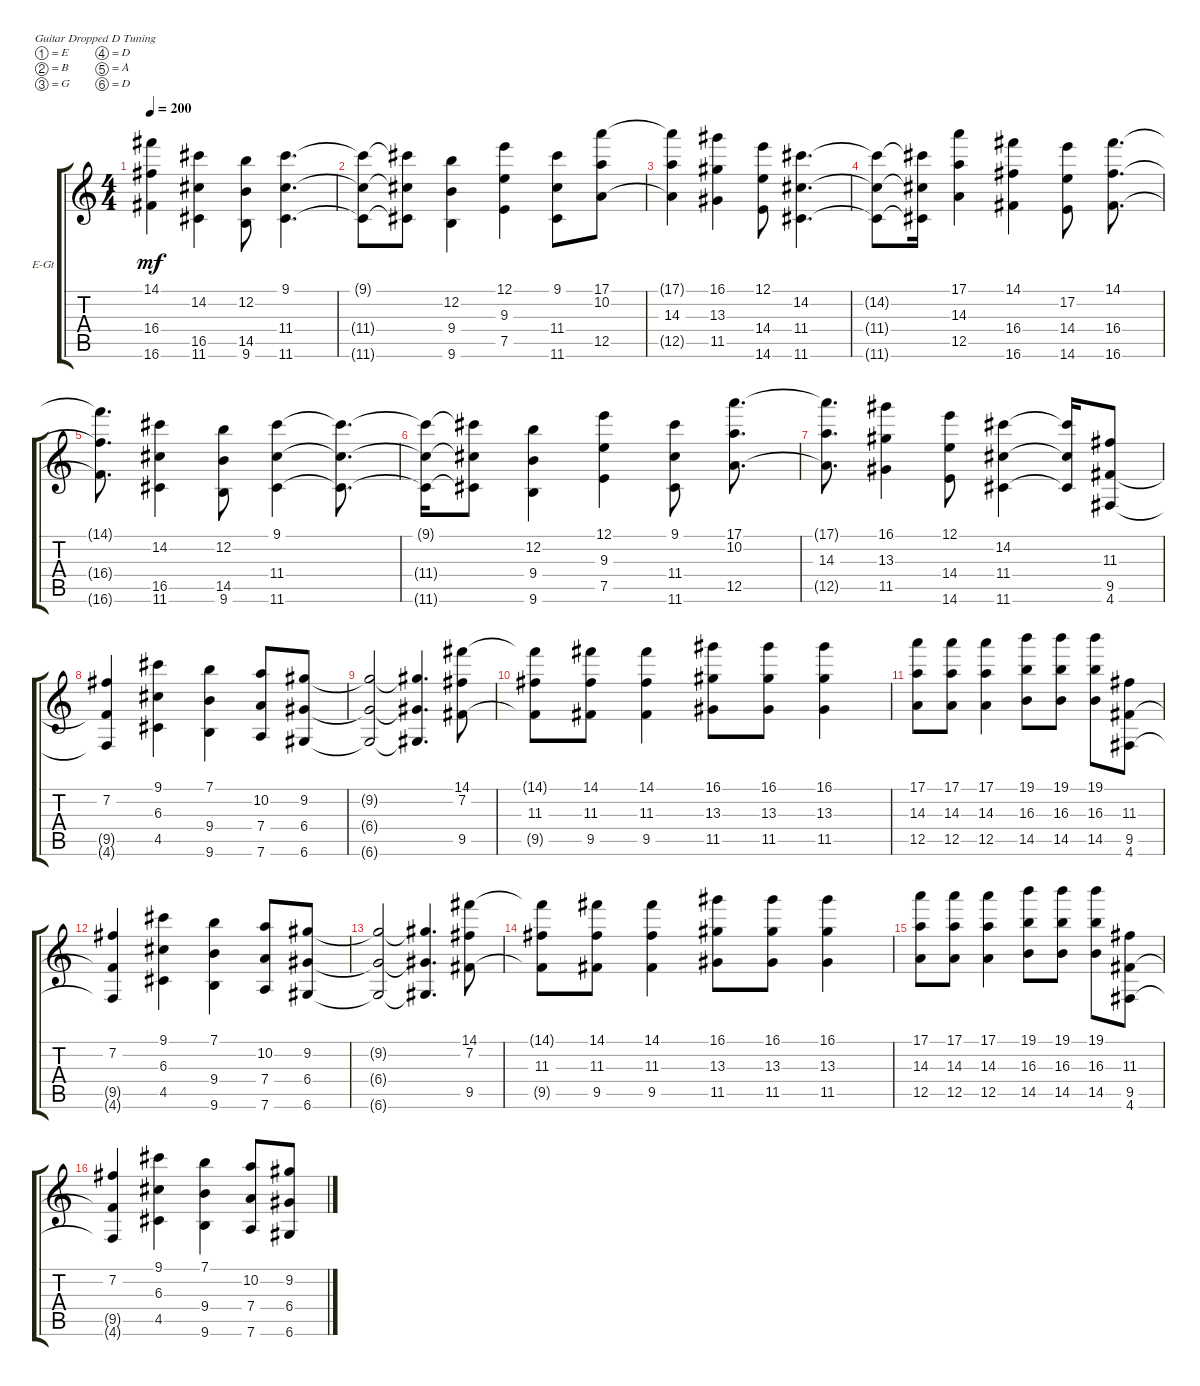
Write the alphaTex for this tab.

\bracketExtendMode groupsimilarinstruments
\firstSystemTrackNameOrientation horizontal
\otherSystemsTrackNameOrientation horizontal
\track ("Keyboards" "E-Gt") {instrument electricguitarclean}
\staff {score tabs}
\tuning (E4 B3 G3 D3 A2 D2)
\ts (4 4)
\tempo 200
\clef g2
\ks c
(16.6{t} 16.4{t} 14.1{t}).4{dy mf} (11.6 16.5 14.2).4 (9.6 14.5 12.2).8 (11.6 11.4 9.1).4{d} |
(11.6{t} 11.4{t} 9.1{t}).8 (11.6{t} 11.4{t} 9.1{t}).8 (9.6 9.4 12.2).4 (7.5 9.3 12.1).4 (11.6 11.4 9.1).8 (12.5 10.2 17.1).8 |
(12.5{t} 14.3 17.1{t}).4 (11.5 13.3 16.1).4 (14.6 14.4 12.1).8 (11.6 11.4 14.2).4{d} |
(11.6{t} 11.4{t} 14.2{t}).8 (11.6{t} 11.4{t} 14.2{t}).16 (12.5 14.3 17.1).4 (16.6 16.4 14.1).4 (14.6 14.4 17.2).8 (16.6 16.4 14.1).8{d} |
(16.6{t} 16.4{t} 14.1{t}).8{d} (11.6 16.5 14.2).4 (9.6 14.5 12.2).8 (11.6 11.4 9.1).4 (11.6{t} 11.4{t} 9.1{t}).8{d} |
(11.6{t} 11.4{t} 9.1{t}).16 (11.6{t} 11.4{t} 9.1{t}).8 (9.6 9.4 12.2).4 (7.5 9.3 12.1).4 (11.6 11.4 9.1).8 (12.5 10.2 17.1).8{d} |
(12.5{t} 14.3 17.1{t}).8{d} (11.5 13.3 16.1).4 (14.6 14.4 12.1).8 (11.6 11.4 14.2).4 (11.6{t} 11.4{t} 14.2{t}).16 (4.6 9.5 11.3).8 |
(4.6{t} 9.5{t} 7.2).4 (4.5 6.3 9.1).4 (9.6 9.4 7.1).4 (7.6 7.4 10.2).8 (6.6 6.4 9.2).8 |
(6.6{t} 6.4{t} 9.2{t}).2 (6.6{t} 6.4{t} 9.2{t}).4{d} (9.5 7.2 14.1).8 |
(9.5{t} 11.3 14.1{t}).8 (9.5 11.3 14.1).8 (9.5 11.3 14.1).4 (11.5 13.3 16.1).8 (11.5 13.3 16.1).8 (11.5 13.3 16.1).4 |
(12.5 14.3 17.1).8 (12.5 14.3 17.1).8 (12.5 14.3 17.1).4 (14.5 16.3 19.1).8 (14.5 16.3 19.1).8 (14.5 16.3 19.1).8 (4.6 9.5 11.3).8 |
(4.6{t} 9.5{t} 7.2).4 (4.5 6.3 9.1).4 (9.6 9.4 7.1).4 (7.6 7.4 10.2).8 (6.6 6.4 9.2).8 |
(6.6{t} 6.4{t} 9.2{t}).2 (6.6{t} 6.4{t} 9.2{t}).4{d} (9.5 7.2 14.1).8 |
(9.5{t} 11.3 14.1{t}).8 (9.5 11.3 14.1).8 (9.5 11.3 14.1).4 (11.5 13.3 16.1).8 (11.5 13.3 16.1).8 (11.5 13.3 16.1).4 |
(12.5 14.3 17.1).8 (12.5 14.3 17.1).8 (12.5 14.3 17.1).4 (14.5 16.3 19.1).8 (14.5 16.3 19.1).8 (14.5 16.3 19.1).8 (4.6 9.5 11.3).8 |
(4.6{t} 9.5{t} 7.2).4 (4.5 6.3 9.1).4 (9.6 9.4 7.1).4 (7.6 7.4 10.2).8 (6.6 6.4 9.2).8
